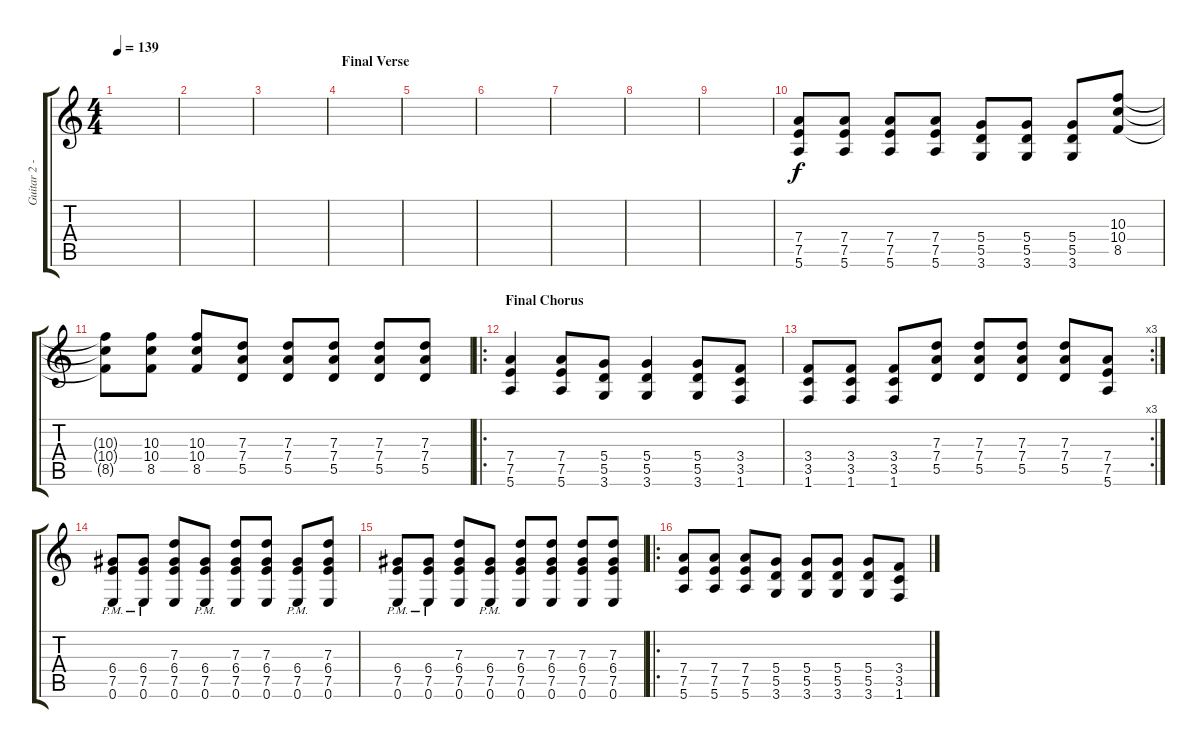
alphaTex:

\track ("Guitar 2 - Overdriven" "Guitar 2 -") {instrument overdrivenguitar}
\staff {score tabs}
\tuning (E4 B3 G3 D3 A2 E2) {hide}
\ts (4 4)
\tempo 139
\clef g2
\ks c
|
|
|
\section ("" "Final Verse")
|
|
|
|
|
|
(7.4 7.5 5.6).8 (7.4 7.5 5.6).8 (7.4 7.5 5.6).8 (7.4 7.5 5.6).8 (5.4 5.5 3.6).8 (5.4 5.5 3.6).8 (5.4 5.5 3.6).8 (10.3 10.4 8.5).8 |
(10.3{t} 10.4{t} 8.5{t}).8 (10.3 10.4 8.5).8 (10.3 10.4 8.5).8 (7.3 7.4 5.5).8 (7.3 7.4 5.5).8 (7.3 7.4 5.5).8 (7.3 7.4 5.5).8 (7.3 7.4 5.5).8 |
\ro
\section ("" "Final Chorus")
(7.4 7.5 5.6).4 (7.4 7.5 5.6).8 (5.4 5.5 3.6).8 (5.4 5.5 3.6).4 (5.4 5.5 3.6).8 (3.4 3.5 1.6).8 |
\rc 3
(3.4 3.5 1.6).8 (3.4 3.5 1.6).8 (3.4 3.5 1.6).8 (7.3 7.4 5.5).8 (7.3 7.4 5.5).8 (7.3 7.4 5.5).8 (7.3 7.4 5.5).8 (7.4 7.5 5.6).8 |
(6.4{pm} 7.5{pm} 0.6{pm}).8 (6.4{pm} 7.5{pm} 0.6{pm}).8 (7.3 6.4 7.5 0.6).8 (6.4{pm} 7.5{pm} 0.6{pm}).8 (7.3 6.4 7.5 0.6).8 (7.3 6.4 7.5 0.6).8 (6.4{pm} 7.5{pm} 0.6{pm}).8 (7.3 6.4 7.5 0.6).8 |
(6.4{pm} 7.5{pm} 0.6{pm}).8 (6.4{pm} 7.5{pm} 0.6{pm}).8 (7.3 6.4 7.5 0.6).8 (6.4{pm} 7.5{pm} 0.6{pm}).8 (7.3 6.4 7.5 0.6).8 (7.3 6.4 7.5 0.6).8 (7.3 6.4 7.5 0.6).8 (7.3 6.4 7.5 0.6).8 |
\ro
(7.4 7.5 5.6).8 (7.4 7.5 5.6).8 (7.4 7.5 5.6).8 (5.4 5.5 3.6).8 (5.4 5.5 3.6).8 (5.4 5.5 3.6).8 (5.4 5.5 3.6).8 (3.4 3.5 1.6).8
